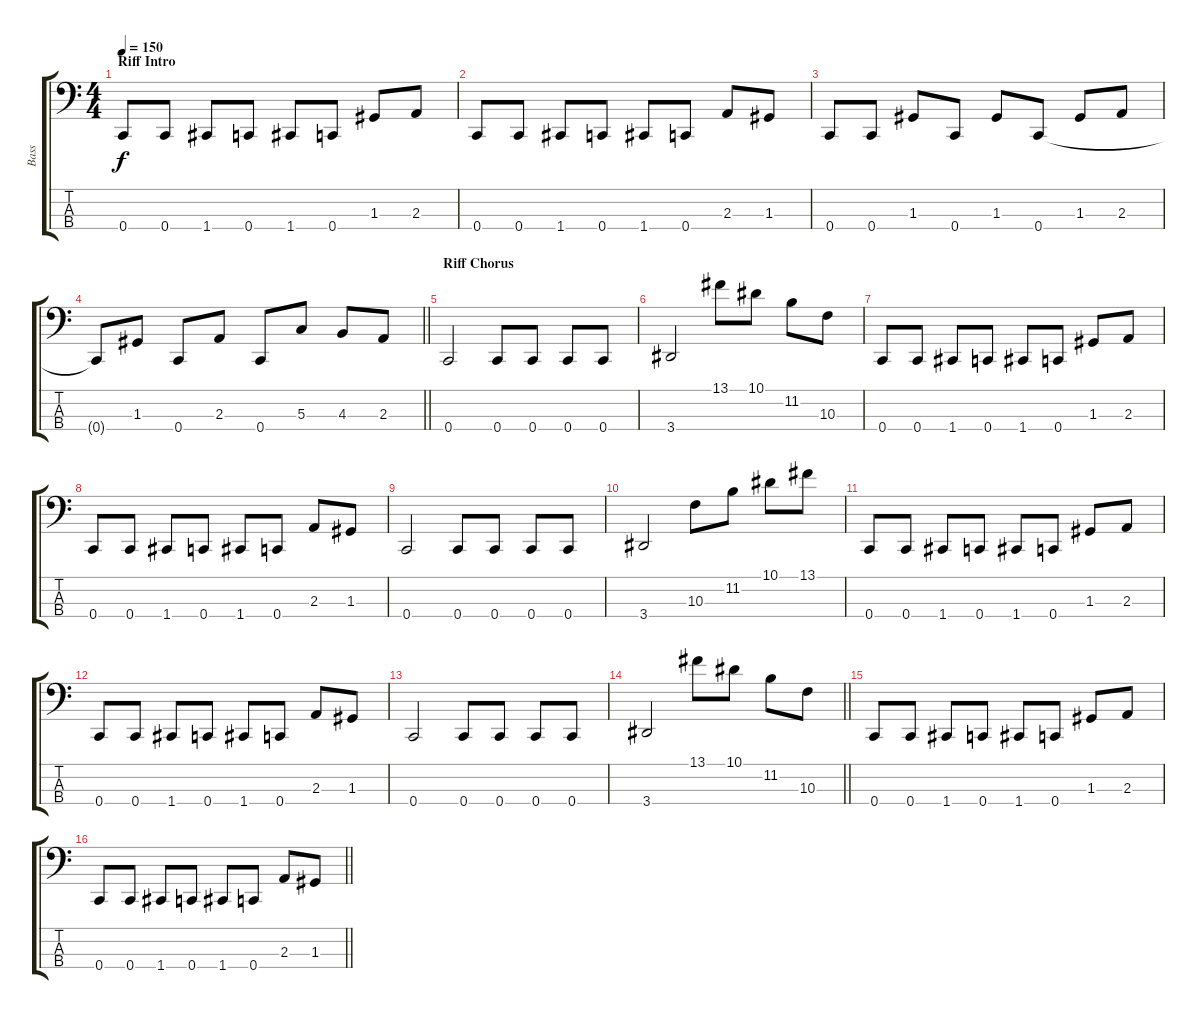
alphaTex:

\track ("Bass" "Bass") {instrument electricbassfinger}
\staff {score tabs}
\tuning (F2 C2 G1 C1) {hide}
\ts (4 4)
\section ("" "Riff Intro")
\tempo 150
\clef f4
\ks c
0.4.8{dy f} 0.4.8 1.4.8 0.4.8 1.4.8 0.4.8 1.3.8 2.3.8 |
0.4.8 0.4.8 1.4.8 0.4.8 1.4.8 0.4.8 2.3.8 1.3.8 |
0.4.8 0.4.8 1.3.8 0.4.8 1.3.8 0.4.8 1.3.8 2.3.8 |
\barLineRight lightlight
0.4{t}.8 1.3.8 0.4.8 2.3.8 0.4.8 5.3.8 4.3.8 2.3.8 |
\section ("" "Riff Chorus")
0.4.2 0.4.8 0.4.8 0.4.8 0.4.8 |
3.4.2 13.1.8 10.1.8 11.2.8 10.3.8 |
0.4.8 0.4.8 1.4.8 0.4.8 1.4.8 0.4.8 1.3.8 2.3.8 |
0.4.8 0.4.8 1.4.8 0.4.8 1.4.8 0.4.8 2.3.8 1.3.8 |
0.4.2 0.4.8 0.4.8 0.4.8 0.4.8 |
3.4.2 10.3.8 11.2.8 10.1.8 13.1.8 |
0.4.8 0.4.8 1.4.8 0.4.8 1.4.8 0.4.8 1.3.8 2.3.8 |
0.4.8 0.4.8 1.4.8 0.4.8 1.4.8 0.4.8 2.3.8 1.3.8 |
0.4.2 0.4.8 0.4.8 0.4.8 0.4.8 |
\barLineRight lightlight
3.4.2 13.1.8 10.1.8 11.2.8 10.3.8 |
0.4.8 0.4.8 1.4.8 0.4.8 1.4.8 0.4.8 1.3.8 2.3.8 |
\barLineRight lightlight
0.4.8 0.4.8 1.4.8 0.4.8 1.4.8 0.4.8 2.3.8 1.3.8
